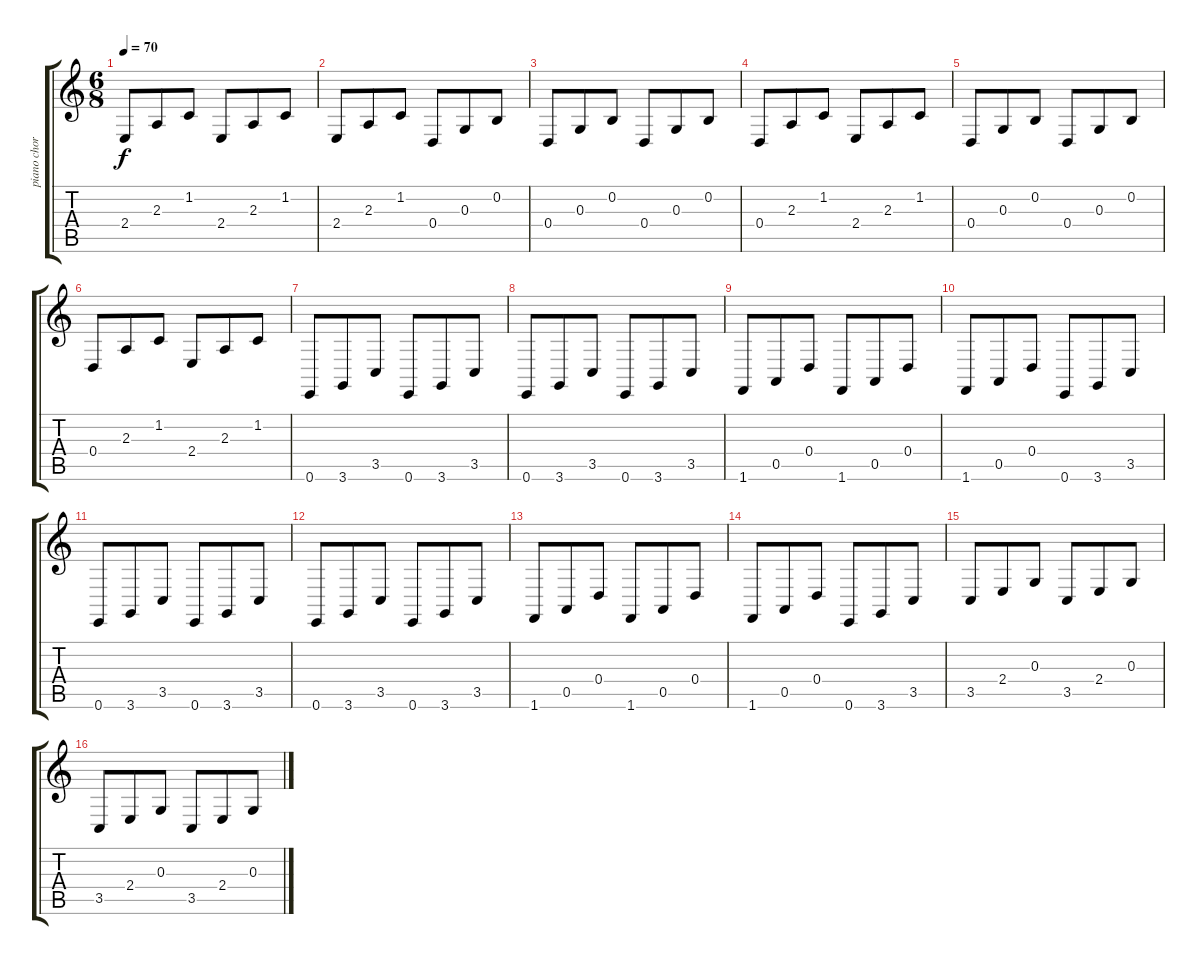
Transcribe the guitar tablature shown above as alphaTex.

\track ("piano chord " "piano chor") {instrument acousticgrandpiano}
\staff {score tabs}
\tuning (E4 B3 G3 D3 A2 E2) {hide}
\ts (6 8)
\tempo 70
\clef g2
\ks c
2.4.8{dy f} 2.3.8 1.2.8 2.4.8 2.3.8 1.2.8 |
2.4.8 2.3.8 1.2.8 0.4.8 0.3.8 0.2.8 |
0.4.8 0.3.8 0.2.8 0.4.8 0.3.8 0.2.8 |
0.4.8 2.3.8 1.2.8 2.4.8 2.3.8 1.2.8 |
0.4.8 0.3.8 0.2.8 0.4.8 0.3.8 0.2.8 |
0.4.8 2.3.8 1.2.8 2.4.8 2.3.8 1.2.8 |
0.6.8 3.6.8 3.5.8 0.6.8 3.6.8 3.5.8 |
0.6.8 3.6.8 3.5.8 0.6.8 3.6.8 3.5.8 |
1.6.8 0.5.8 0.4.8 1.6.8 0.5.8 0.4.8 |
1.6.8 0.5.8 0.4.8 0.6.8 3.6.8 3.5.8 |
0.6.8 3.6.8 3.5.8 0.6.8 3.6.8 3.5.8 |
0.6.8 3.6.8 3.5.8 0.6.8 3.6.8 3.5.8 |
1.6.8 0.5.8 0.4.8 1.6.8 0.5.8 0.4.8 |
1.6.8 0.5.8 0.4.8 0.6.8 3.6.8 3.5.8 |
3.5.8 2.4.8 0.3.8 3.5.8 2.4.8 0.3.8 |
3.5.8 2.4.8 0.3.8 3.5.8 2.4.8 0.3.8
